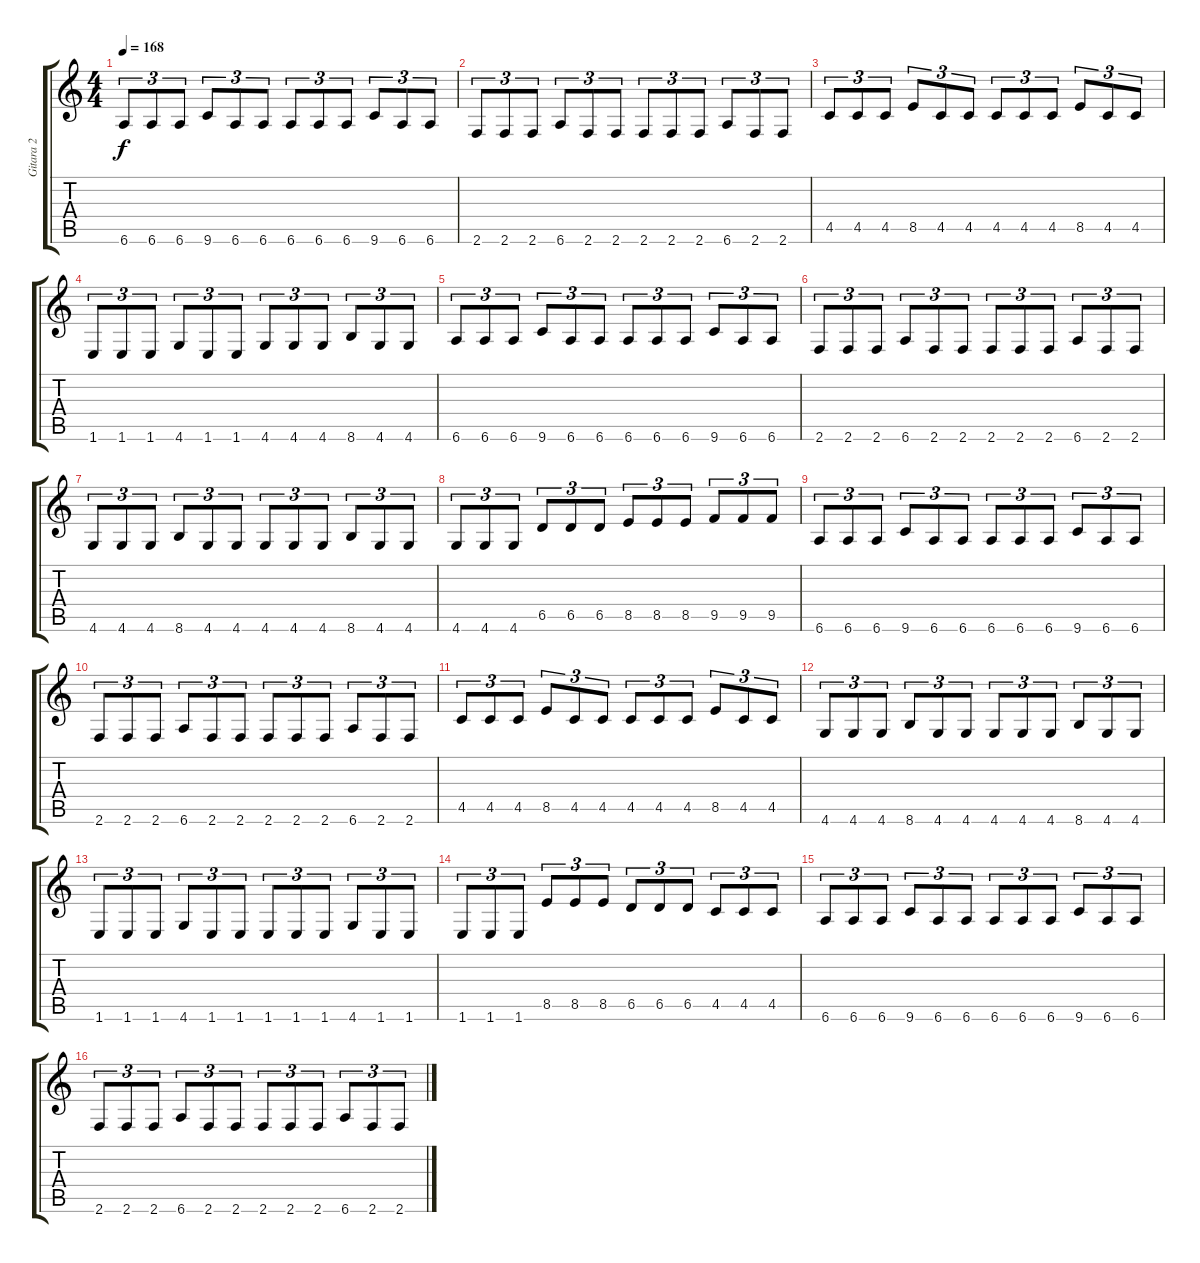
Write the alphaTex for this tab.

\track ("Gitara 2" "Gitara 2") {instrument distortionguitar}
\staff {score tabs}
\tuning (Eb4 Bb3 Gb3 Db3 Ab2 Eb2) {hide}
\ts (4 4)
\tempo 168
\clef g2
\ks c
6.6.8{tu (3 2) dy f} 6.6.8{tu (3 2)} 6.6.8{tu (3 2)} 9.6.8{tu (3 2)} 6.6.8{tu (3 2)} 6.6.8{tu (3 2)} 6.6.8{tu (3 2)} 6.6.8{tu (3 2)} 6.6.8{tu (3 2)} 9.6.8{tu (3 2)} 6.6.8{tu (3 2)} 6.6.8{tu (3 2)} |
2.6.8{tu (3 2)} 2.6.8{tu (3 2)} 2.6.8{tu (3 2)} 6.6.8{tu (3 2)} 2.6.8{tu (3 2)} 2.6.8{tu (3 2)} 2.6.8{tu (3 2)} 2.6.8{tu (3 2)} 2.6.8{tu (3 2)} 6.6.8{tu (3 2)} 2.6.8{tu (3 2)} 2.6.8{tu (3 2)} |
4.5.8{tu (3 2)} 4.5.8{tu (3 2)} 4.5.8{tu (3 2)} 8.5.8{tu (3 2)} 4.5.8{tu (3 2)} 4.5.8{tu (3 2)} 4.5.8{tu (3 2)} 4.5.8{tu (3 2)} 4.5.8{tu (3 2)} 8.5.8{tu (3 2)} 4.5.8{tu (3 2)} 4.5.8{tu (3 2)} |
1.6.8{tu (3 2)} 1.6.8{tu (3 2)} 1.6.8{tu (3 2)} 4.6.8{tu (3 2)} 1.6.8{tu (3 2)} 1.6.8{tu (3 2)} 4.6.8{tu (3 2)} 4.6.8{tu (3 2)} 4.6.8{tu (3 2)} 8.6.8{tu (3 2)} 4.6.8{tu (3 2)} 4.6.8{tu (3 2)} |
6.6.8{tu (3 2)} 6.6.8{tu (3 2)} 6.6.8{tu (3 2)} 9.6.8{tu (3 2)} 6.6.8{tu (3 2)} 6.6.8{tu (3 2)} 6.6.8{tu (3 2)} 6.6.8{tu (3 2)} 6.6.8{tu (3 2)} 9.6.8{tu (3 2)} 6.6.8{tu (3 2)} 6.6.8{tu (3 2)} |
2.6.8{tu (3 2)} 2.6.8{tu (3 2)} 2.6.8{tu (3 2)} 6.6.8{tu (3 2)} 2.6.8{tu (3 2)} 2.6.8{tu (3 2)} 2.6.8{tu (3 2)} 2.6.8{tu (3 2)} 2.6.8{tu (3 2)} 6.6.8{tu (3 2)} 2.6.8{tu (3 2)} 2.6.8{tu (3 2)} |
4.6.8{tu (3 2)} 4.6.8{tu (3 2)} 4.6.8{tu (3 2)} 8.6.8{tu (3 2)} 4.6.8{tu (3 2)} 4.6.8{tu (3 2)} 4.6.8{tu (3 2)} 4.6.8{tu (3 2)} 4.6.8{tu (3 2)} 8.6.8{tu (3 2)} 4.6.8{tu (3 2)} 4.6.8{tu (3 2)} |
4.6.8{tu (3 2)} 4.6.8{tu (3 2)} 4.6.8{tu (3 2)} 6.5.8{tu (3 2)} 6.5.8{tu (3 2)} 6.5.8{tu (3 2)} 8.5.8{tu (3 2)} 8.5.8{tu (3 2)} 8.5.8{tu (3 2)} 9.5.8{tu (3 2)} 9.5.8{tu (3 2)} 9.5.8{tu (3 2)} |
6.6.8{tu (3 2)} 6.6.8{tu (3 2)} 6.6.8{tu (3 2)} 9.6.8{tu (3 2)} 6.6.8{tu (3 2)} 6.6.8{tu (3 2)} 6.6.8{tu (3 2)} 6.6.8{tu (3 2)} 6.6.8{tu (3 2)} 9.6.8{tu (3 2)} 6.6.8{tu (3 2)} 6.6.8{tu (3 2)} |
2.6.8{tu (3 2)} 2.6.8{tu (3 2)} 2.6.8{tu (3 2)} 6.6.8{tu (3 2)} 2.6.8{tu (3 2)} 2.6.8{tu (3 2)} 2.6.8{tu (3 2)} 2.6.8{tu (3 2)} 2.6.8{tu (3 2)} 6.6.8{tu (3 2)} 2.6.8{tu (3 2)} 2.6.8{tu (3 2)} |
4.5.8{tu (3 2)} 4.5.8{tu (3 2)} 4.5.8{tu (3 2)} 8.5.8{tu (3 2)} 4.5.8{tu (3 2)} 4.5.8{tu (3 2)} 4.5.8{tu (3 2)} 4.5.8{tu (3 2)} 4.5.8{tu (3 2)} 8.5.8{tu (3 2)} 4.5.8{tu (3 2)} 4.5.8{tu (3 2)} |
4.6.8{tu (3 2)} 4.6.8{tu (3 2)} 4.6.8{tu (3 2)} 8.6.8{tu (3 2)} 4.6.8{tu (3 2)} 4.6.8{tu (3 2)} 4.6.8{tu (3 2)} 4.6.8{tu (3 2)} 4.6.8{tu (3 2)} 8.6.8{tu (3 2)} 4.6.8{tu (3 2)} 4.6.8{tu (3 2)} |
1.6.8{tu (3 2)} 1.6.8{tu (3 2)} 1.6.8{tu (3 2)} 4.6.8{tu (3 2)} 1.6.8{tu (3 2)} 1.6.8{tu (3 2)} 1.6.8{tu (3 2)} 1.6.8{tu (3 2)} 1.6.8{tu (3 2)} 4.6.8{tu (3 2)} 1.6.8{tu (3 2)} 1.6.8{tu (3 2)} |
1.6.8{tu (3 2)} 1.6.8{tu (3 2)} 1.6.8{tu (3 2)} 8.5.8{tu (3 2)} 8.5.8{tu (3 2)} 8.5.8{tu (3 2)} 6.5.8{tu (3 2)} 6.5.8{tu (3 2)} 6.5.8{tu (3 2)} 4.5.8{tu (3 2)} 4.5.8{tu (3 2)} 4.5.8{tu (3 2)} |
6.6.8{tu (3 2)} 6.6.8{tu (3 2)} 6.6.8{tu (3 2)} 9.6.8{tu (3 2)} 6.6.8{tu (3 2)} 6.6.8{tu (3 2)} 6.6.8{tu (3 2)} 6.6.8{tu (3 2)} 6.6.8{tu (3 2)} 9.6.8{tu (3 2)} 6.6.8{tu (3 2)} 6.6.8{tu (3 2)} |
2.6.8{tu (3 2)} 2.6.8{tu (3 2)} 2.6.8{tu (3 2)} 6.6.8{tu (3 2)} 2.6.8{tu (3 2)} 2.6.8{tu (3 2)} 2.6.8{tu (3 2)} 2.6.8{tu (3 2)} 2.6.8{tu (3 2)} 6.6.8{tu (3 2)} 2.6.8{tu (3 2)} 2.6.8{tu (3 2)}
